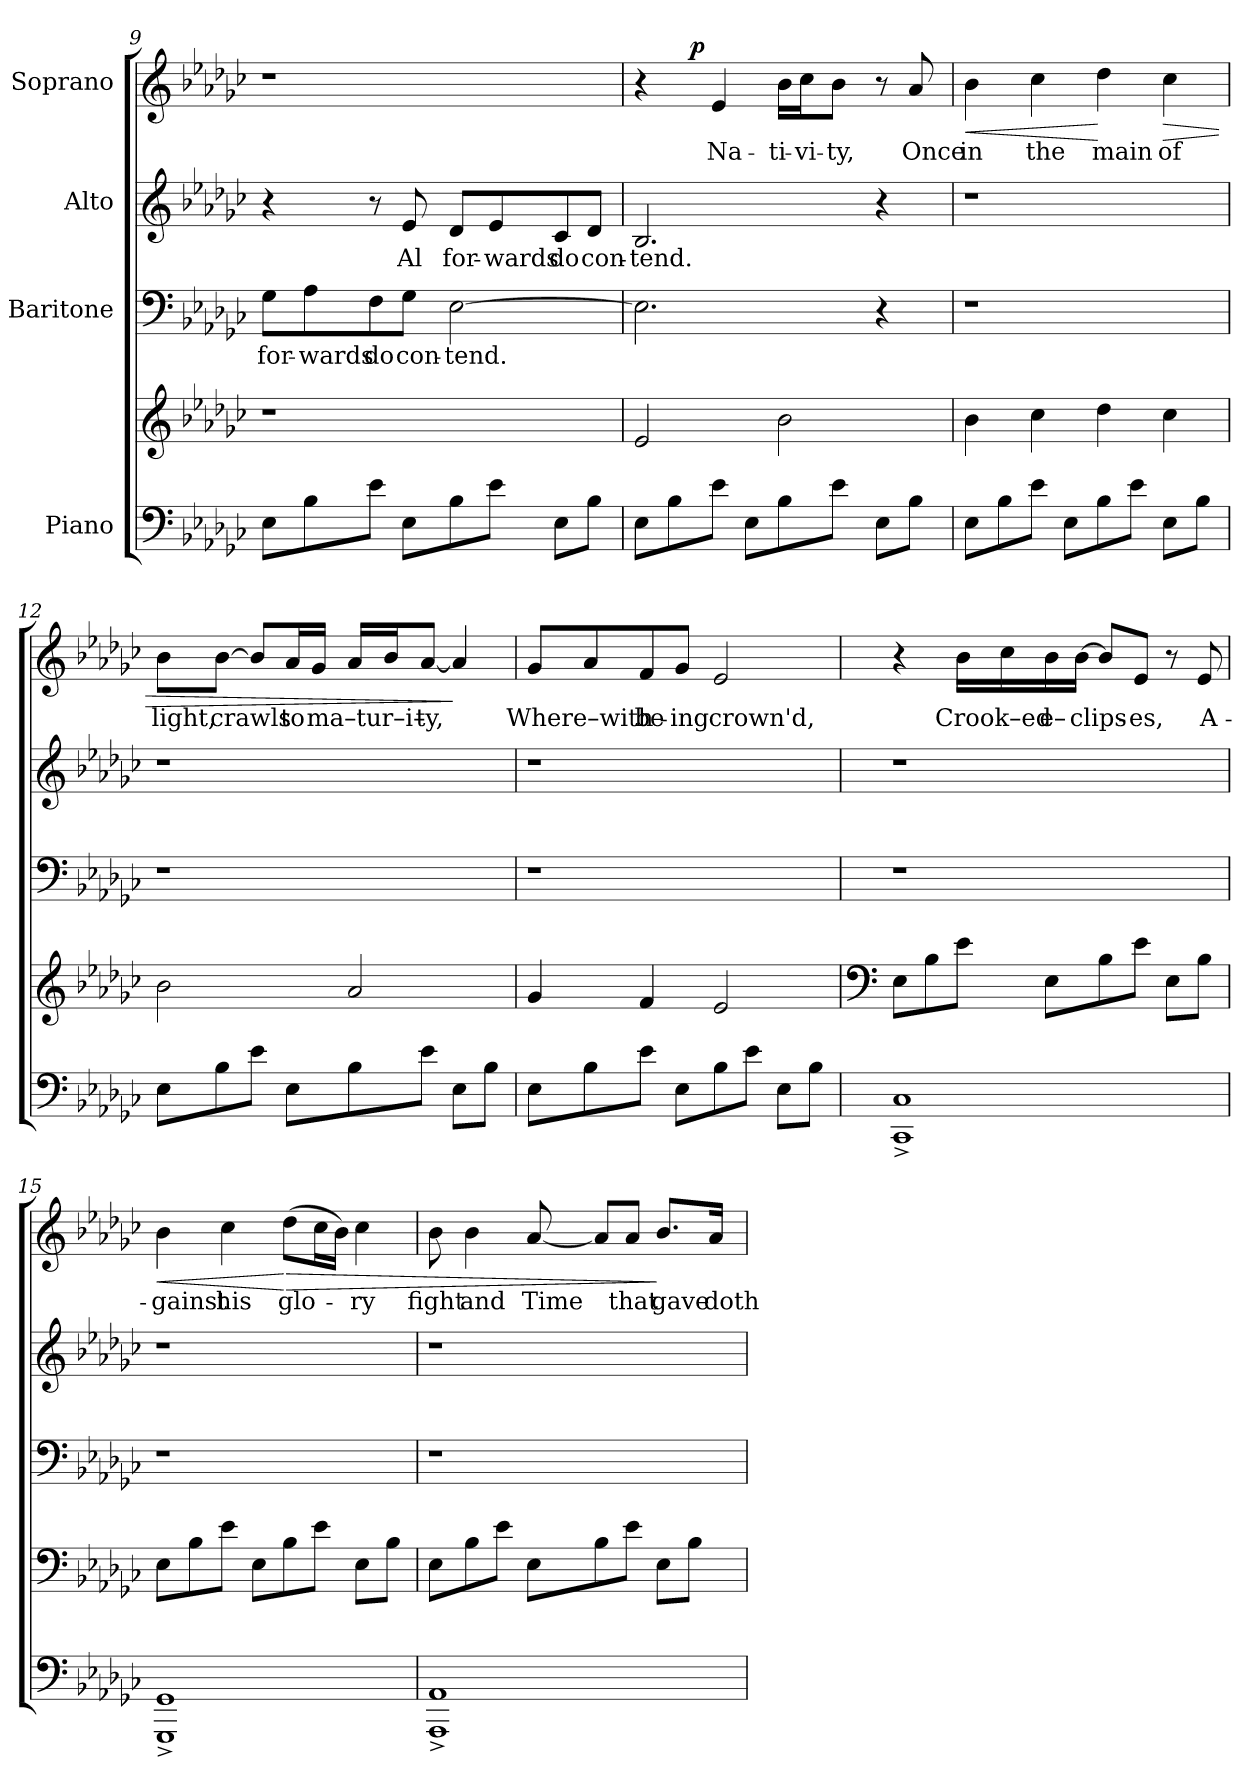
**kern	**kern	**kern	**text	**kern	**text	**kern	**text	**dynam
*part4	*part4	*part3	*part3	*part2	*part2	*part1	*part1	*part1
*staff5	*staff4	*staff3	*staff3	*staff2	*staff2	*staff1	*staff1	*staff1
*I"Piano	*	*I"Baritone	*	*I"Alto	*	*I"Soprano	*	*
*clefF4	*clefG2	*clefF4	*	*clefG2	*	*clefG2	*	*
*k[b-e-a-d-g-c-]	*k[b-e-a-d-g-c-]	*k[b-e-a-d-g-c-]	*	*k[b-e-a-d-g-c-]	*	*k[b-e-a-d-g-c-]	*	*
*G-:	*G-:	*G-:	*	*G-:	*	*G-:	*	*
=9	=9	=9	=9	=9	=9	=9	=9	=9
!	!	!	!LO:LY:b	!	!	!	!	!
8E-\L	1r	8G-\L	for-	4r	.	1r	.	.
!	!	!	!LO:LY:b	!	!	!	!	!
8B-\	.	8A-\	-wards	.	.	.	.	.
!	!	!	!LO:LY:b	!	!	!	!	!
8e-\J	.	8F\	do	8r	.	.	.	.
!	!	!	!LO:LY:b	!	!LO:LY:b:rj	!	!	!
8E-\L	.	8G-\J	con-	8e-/	Al	.	.	.
!	!	!	!LO:LY:b	!	!LO:LY:b	!	!	!
8B-\	.	[<2E-\	-tend.	8d-/L	for-	.	.	.
!	!	!	!	!	!LO:LY:b	!	!	!
8e-\J	.	.	.	8e-/	-wards	.	.	.
!	!	!	!	!	!LO:LY:b	!	!	!
8E-\L	.	.	.	8c-/	do	.	.	.
!	!	!	!	!	!LO:LY:b	!	!	!
8B-\J	.	.	.	8d-/J	con-	.	.	.
!!LO:PB:g=z
=10	=10	=10	=10	=10	=10	=10	=10	=10
!	!	!	!	!	!	!LO:TX:a:i:t=1 0	!	!
!	!	!	!	!	!LO:LY:b	!	!	!
*	*	*	*	*	*	*^	*	*
8E-\L	2e-/	2.E-\]	.	2.B-/	-tend.	4r	8.ryy	.	.
8B-\	.	.	.	.	.	.	.	.	.
!	!	!	!	!	!	!	!	!	!LO:DY:a
.	.	.	.	.	.	.	2ryy	.	p
!	!	!	!	!	!	!	!	!LO:LY:b	!
8e-\J	.	.	.	.	.	4e-/	.	Na-	.
8E-\L	.	.	.	.	.	.	.	.	.
!	!	!	!	!	!	!	!	!LO:LY:b:rj	!
8B-\	2b-\	.	.	.	.	16b-\LL	.	-ti-	.
!	!	!	!	!	!	!	!	!LO:LY:b	!
.	.	.	.	.	.	16cc-\J	.	-vi-	.
!	!	!	!	!	!	!	!	!LO:LY:b:rj	!
8e-\J	.	.	.	.	.	8b-\J	.	-ty,	.
.	.	.	.	.	.	.	4ryy	.	.
8E-\L	.	4r	.	4r	.	8r	.	.	.
!	!	!	!	!	!	!	!	!LO:LY:b	!
8B-\J	.	.	.	.	.	8a-/	.	Once	.
.	.	.	.	.	.	.	16ryy	.	.
=11	=11	=11	=11	=11	=11	=11	=11	=11	=11
!	!	!	!	!	!	!	!	!LO:LY:b	!LO:HP:b
*	*	*	*	*	*	*v	*v	*	*
8E-\L	4b-\	1r	.	1r	.	4b-\	in	<
8B-\	.	.	.	.	.	.	.	.
!	!	!	!	!	!	!	!LO:LY:b	!
8e-\J	4cc-\	.	.	.	.	4cc-\	the	.
8E-\L	.	.	.	.	.	.	.	.
!	!	!	!	!	!	!	!LO:LY:b	!
8B-\	4dd-\	.	.	.	.	4dd-\	main	[
8e-\J	.	.	.	.	.	.	.	.
!	!	!	!	!	!	!	!LO:LY:b	!LO:HP:b
8E-\L	4cc-\	.	.	.	.	4cc-\	of	>
8B-\J	.	.	.	.	.	.	.	.
=12	=12	=12	=12	=12	=12	=12	=12	=12
!	!	!	!	!	!	!	!LO:LY:b:rj	!
8E-\L	2b-\	1r	.	1r	.	8b-\L	light,	.
!	!	!	!	!	!	!	!LO:LY:b	!
8B-\	.	.	.	.	.	[>8b-\J	crawls	.
8e-\J	.	.	.	.	.	8b-/L]	.	.
!	!	!	!	!	!	!	!LO:LY:b	!
8E-\L	.	.	.	.	.	16a-/L	to	.
!	!	!	!	!	!	!	!LO:LY:b	!
.	.	.	.	.	.	16g-/JJ	ma–tur–i–	.
8B-\	2a-/	.	.	.	.	16a-/LL	.	.
.	.	.	.	.	.	16b-/J	.	.
!	!	!	!	!	!	!	!LO:LY:b	!
8e-\J	.	.	.	.	.	[<8a-/J	ty,	.
8E-\L	.	.	.	.	.	4a-/]	.	]
8B-\J	.	.	.	.	.	.	.	.
=13	=13	=13	=13	=13	=13	=13	=13	=13
!	!	!	!	!	!	!	!LO:LY:b	!
8E-\L	4g-/	1r	.	1r	.	8g-/L	Where–with	.
8B-\	.	.	.	.	.	8a-/	.	.
!	!	!	!	!	!	!	!LO:LY:b	!
8e-\J	4f/	.	.	.	.	8f/	be-	.
!	!	!	!	!	!	!	!LO:LY:b:rj	!
8E-\L	.	.	.	.	.	8g-/J	-ing	.
!	!	!	!	!	!	!	!LO:LY:b	!
8B-\	2e-/	.	.	.	.	2e-/	crown'd,	.
8e-\J	.	.	.	.	.	.	.	.
8E-\L	.	.	.	.	.	.	.	.
8B-\J	.	.	.	.	.	.	.	.
!!LO:LB:g=z
=14	=14	=14	=14	=14	=14	=14	=14	=14
*	*clefF4	*	*	*	*	*	*	*
1CC-^< 1C-^<	8E-\L	1r	.	1r	.	4r	.	.
.	8B-\	.	.	.	.	.	.	.
!	!	!	!	!	!	!	!LO:LY:b	!
.	8e-\J	.	.	.	.	16b-\LL	Crook–ed	.
.	.	.	.	.	.	16cc-\	.	.
!	!	!	!	!	!	!	!LO:LY:b	!
.	8E-\L	.	.	.	.	16b-\	e–	.
!	!	!	!	!	!	!	!LO:LY:b	!
.	.	.	.	.	.	[>16b-\JJ	clips-	.
.	8B-\	.	.	.	.	8b-/L]	.	.
!	!	!	!	!	!	!	!LO:LY:b	!
.	8e-\J	.	.	.	.	8e-/J	-es,	.
.	8E-\L	.	.	.	.	8r	.	.
!	!	!	!	!	!	!	!LO:LY:b	!
.	8B-\J	.	.	.	.	8e-/	A-	.
=15	=15	=15	=15	=15	=15	=15	=15	=15
!	!	!	!	!	!	!	!LO:LY:b	!LO:HP:b
1GGG-^< 1GG-^<	8E-\L	1r	.	1r	.	4b-\	-gainst	<
.	8B-\	.	.	.	.	.	.	.
!	!	!	!	!	!	!	!LO:LY:b	!
.	8e-\J	.	.	.	.	4cc-\	his	.
.	8E-\L	.	.	.	.	.	.	.
!	!	!	!	!	!	!	!LO:LY:b	!LO:HP:n=1:b
.	8B-\	.	.	.	.	(>8dd-\L	glo-	[ >
.	8e-\J	.	.	.	.	16cc-\L	.	.
.	.	.	.	.	.	16b-\JJ)	.	.
!	!	!	!	!	!	!	!LO:LY:b	!
.	8E-\L	.	.	.	.	4cc-\	-ry	.
.	8B-\J	.	.	.	.	.	.	.
=16	=16	=16	=16	=16	=16	=16	=16	=16
!	!	!	!	!	!	!	!LO:LY:b	!
1AAA-^< 1AA-^<	8E-\L	1r	.	1r	.	8b-\	fight	.
!	!	!	!	!	!	!	!LO:LY:b	!
.	8B-\	.	.	.	.	4b-\	and	.
.	8e-\J	.	.	.	.	.	.	.
!	!	!	!	!	!	!	!LO:LY:b	!
.	8E-\L	.	.	.	.	[<8a-/	Time	.
.	8B-\	.	.	.	.	8a-/L]	.	.
!	!	!	!	!	!	!	!LO:LY:b	!
.	8e-\J	.	.	.	.	8a-/J	that	.
!	!	!	!	!	!	!	!LO:LY:b	!
.	8E-\L	.	.	.	.	8.b-/L	gave	]
.	8B-\J	.	.	.	.	.	.	.
!	!	!	!	!	!	!	!LO:LY:b	!
.	.	.	.	.	.	16a-/Jk	doth	.
=	=	=	=	=	=	=	=	=
*-	*-	*-	*-	*-	*-	*-	*-	*-
